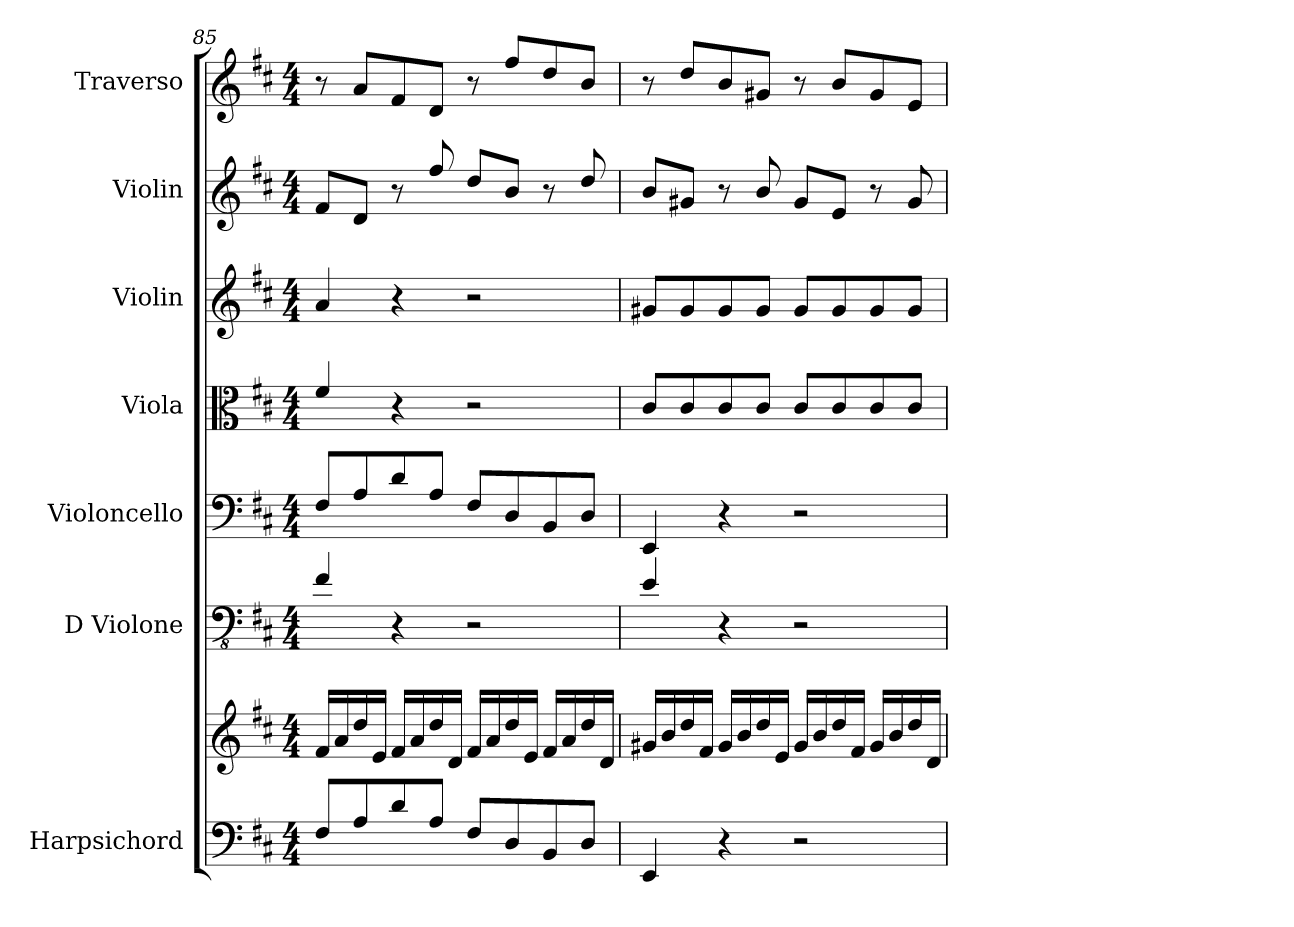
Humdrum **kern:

**kern	**kern	**kern	**kern	**kern	**kern	**kern	**kern
*part7	*part7	*part6	*part5	*part4	*part3	*part2	*part1
*staff8	*staff7	*staff6	*staff5	*staff4	*staff3	*staff2	*staff1
*I"Harpsichord	*	*I"D Violone	*I"Violoncello	*I"Viola	*I"Violin	*I"Violin	*I"Traverso
*I'Hch.	*	*I'D Vne.	*I'Vc.	*I'Vla.	*I'Vln.	*I'Vln.	*I'Trv.
*clefF4	*clefG2	*clefFv4	*clefF4	*clefC3	*clefG2	*clefG2	*clefG2
*	*	*ITrd7c12	*	*	*	*	*
*k[f#c#]	*k[f#c#]	*k[f#c#]	*k[f#c#]	*k[f#c#]	*k[f#c#]	*k[f#c#]	*k[f#c#]
*M4/4	*M4/4	*M4/4	*M4/4	*M4/4	*M4/4	*M4/4	*M4/4
=85	=85	=85	=85	=85	=85	=85	=85
8F#/L	16f#/LL	4FF#/	8F#/L	4f#/	4a/	8f#/L	8r
.	16a/	.	.	.	.	.	.
8A/	16dd/	.	8A/	.	.	8d/J	8a/L
.	16e/JJ	.	.	.	.	.	.
8d/	16f#/LL	4r	8d/	4r	4r	8r	8f#/
.	16a/	.	.	.	.	.	.
8A/J	16dd/	.	8A/J	.	.	8ff#/	8d/J
.	16d/JJ	.	.	.	.	.	.
8F#/L	16f#/LL	2r	8F#/L	2r	2r	8dd/L	8r
.	16a/	.	.	.	.	.	.
8D/	16dd/	.	8D/	.	.	8b/J	8ff#/L
.	16e/JJ	.	.	.	.	.	.
8BB/	16f#/LL	.	8BB/	.	.	8r	8dd/
.	16a/	.	.	.	.	.	.
8D/J	16dd/	.	8D/J	.	.	8dd/	8b/J
.	16d/JJ	.	.	.	.	.	.
!!LO:PB:g=z
=86	=86	=86	=86	=86	=86	=86	=86
4EE/	16g#X/LL	4EE/	4EE/	8c#/L	8g#X/L	8b/L	8r
.	16b/	.	.	.	.	.	.
.	16dd/	.	.	8c#/	8g#/	8g#X/J	8dd/L
.	16f#/JJ	.	.	.	.	.	.
4r	16g#/LL	4r	4r	8c#/	8g#/	8r	8b/
.	16b/	.	.	.	.	.	.
.	16dd/	.	.	8c#/J	8g#/J	8b/	8g#X/J
.	16e/JJ	.	.	.	.	.	.
2r	16g#/LL	2r	2r	8c#/L	8g#/L	8g#/L	8r
.	16b/	.	.	.	.	.	.
.	16dd/	.	.	8c#/	8g#/	8e/J	8b/L
.	16f#/JJ	.	.	.	.	.	.
.	16g#/LL	.	.	8c#/	8g#/	8r	8g#/
.	16b/	.	.	.	.	.	.
.	16dd/	.	.	8c#/J	8g#/J	8g#/	8e/J
.	16d/JJ	.	.	.	.	.	.
=	=	=	=	=	=	=	=
*-	*-	*-	*-	*-	*-	*-	*-
